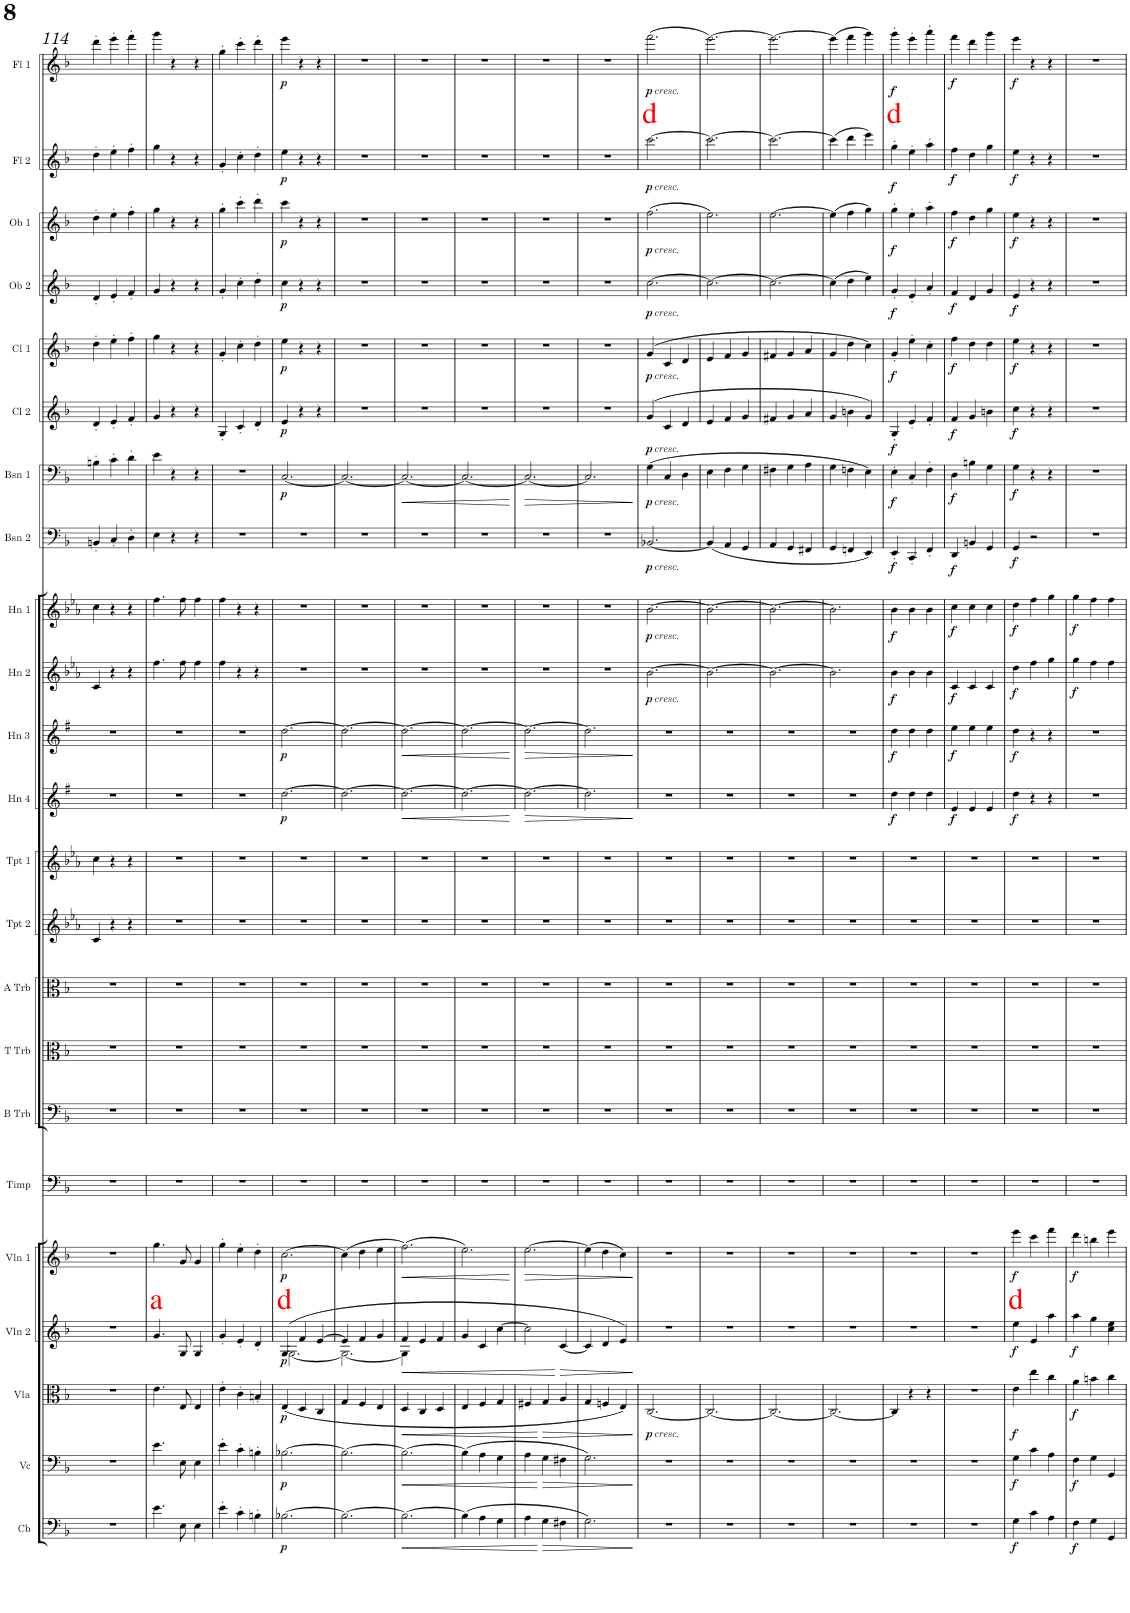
**kern	**dynam	**kern	**dynam	**kern	**dynam	**kern	**dynam	**kern	**text	**dynam	**kern	**kern	**kern	**kern	**kern	**kern	**kern	**dynam	**kern	**dynam	**kern	**dynam	**kern	**dynam	**kern	**dynam	**kern	**dynam	**kern	**dynam	**kern	**dynam	**kern	**dynam	**kern	**dynam	**kern	**dynam	**kern	**text	**dynam
*part23	*part23	*part22	*part22	*part21	*part21	*part20	*part20	*part19	*part19	*part19	*part18	*part17	*part16	*part15	*part14	*part13	*part12	*part12	*part11	*part11	*part10	*part10	*part9	*part9	*part8	*part8	*part7	*part7	*part6	*part6	*part5	*part5	*part4	*part4	*part3	*part3	*part2	*part2	*part1	*part1	*part1
*staff23	*staff23	*staff22	*staff22	*staff21	*staff21	*staff20	*staff20	*staff19	*staff19	*staff19	*staff18	*staff17	*staff16	*staff15	*staff14	*staff13	*staff12	*staff12	*staff11	*staff11	*staff10	*staff10	*staff9	*staff9	*staff8	*staff8	*staff7	*staff7	*staff6	*staff6	*staff5	*staff5	*staff4	*staff4	*staff3	*staff3	*staff2	*staff2	*staff1	*staff1	*staff1
*I"Contrabass	*	*I"Violoncello	*	*I"Viola	*	*I"Violin 2	*	*I"Violin 1	*	*	*I"F, F Timpani	*I"Bass Trombone	*I"Tenor Trombone	*I"Alto Trombone	*I"D Trumpet 2	*I"D Trumpet 1	*I"Bb (basso) Horn 4	*	*I"Bb (basso) Horn 3	*	*I"D Horn 2	*	*I"D Horn 1	*	*I"Bassoon 2	*	*I"Bassoon 1	*	*I"C Clarinet 2	*	*I"C Clarinet 1	*	*I"Oboe 2	*	*I"Oboe 1	*	*I"Flute 2	*	*I"Flute 1	*	*
*I'Cb	*	*I'Vc	*	*I'Vla	*	*I'Vln 2	*	*I'Vln 1	*	*	*I'Timp	*I'B Trb	*I'T Trb	*I'A Trb	*I'Tpt 2	*I'Tpt 1	*I'Hn 4	*	*I'Hn 3	*	*I'Hn 2	*	*I'Hn 1	*	*I'Bsn 2	*	*I'Bsn 1	*	*I'Cl 2	*	*I'Cl 1	*	*I'Ob 2	*	*I'Ob 1	*	*I'Fl 2	*	*I'Fl 1	*	*
!!LO:PB:g=z
*clefF4	*	*clefF4	*	*clefC3	*	*clefG2	*	*clefG2	*	*	*clefF4	*clefF4	*clefC3	*clefC3	*clefG2	*clefG2	*clefG2	*	*clefG2	*	*clefG2	*	*clefG2	*	*clefF4	*	*clefF4	*	*clefG2	*	*clefG2	*	*clefG2	*	*clefG2	*	*clefG2	*	*clefG2	*	*
*Trd7c12	*	*	*	*	*	*	*	*	*	*	*	*	*	*	*Trd-1c-2	*Trd-1c-2	*Trd8c14	*	*Trd8c14	*	*Trd6c10	*	*Trd6c10	*	*	*	*	*	*Trd1c2	*	*Trd1c2	*	*	*	*	*	*	*	*	*	*
*k[b-]	*	*k[b-]	*	*k[b-]	*	*k[b-]	*	*k[b-]	*	*	*k[b-]	*k[b-]	*k[b-]	*k[b-]	*k[b-e-a-]	*k[b-e-a-]	*k[f#]	*	*k[f#]	*	*k[b-e-a-]	*	*k[b-e-a-]	*	*k[b-]	*	*k[b-]	*	*k[b-]	*	*k[b-]	*	*k[b-]	*	*k[b-]	*	*k[b-]	*	*k[b-]	*	*
*M3/4	*	*M3/4	*	*M3/4	*	*M3/4	*	*M3/4	*	*	*M3/4	*M3/4	*M3/4	*M3/4	*M3/4	*M3/4	*M3/4	*	*M3/4	*	*M3/4	*	*M3/4	*	*M3/4	*	*M3/4	*	*M3/4	*	*M3/4	*	*M3/4	*	*M3/4	*	*M3/4	*	*M3/4	*	*
=114	=114	=114	=114	=114	=114	=114	=114	=114	=114	=114	=114	=114	=114	=114	=114	=114	=114	=114	=114	=114	=114	=114	=114	=114	=114	=114	=114	=114	=114	=114	=114	=114	=114	=114	=114	=114	=114	=114	=114	=114	=114
2.r	.	2.r	.	2.r	.	2.r	.	2.r	.	.	2.r	2.r	2.r	2.r	4c/	4cc\	2.r	.	2.r	.	4c/	.	4cc\	.	4BBn'/	.	4Bn'\	.	4d'/	.	4dd'\	.	4d'/	.	4dd'\	.	4dd'\	.	4ddd'\	.	.
.	.	.	.	.	.	.	.	.	.	.	.	.	.	.	4r	4r	.	.	.	.	4r	.	4r	.	4C'/	.	4c'\	.	4e'/	.	4ee'\	.	4e'/	.	4ee'\	.	4ee'\	.	4eee'\	.	.
.	.	.	.	.	.	.	.	.	.	.	.	.	.	.	4r	4r	.	.	.	.	4r	.	4r	.	4D'\	.	4d'\	.	4f'/	.	4ff'\	.	4f'/	.	4ff'\	.	4ff'\	.	4fff'\	.	.
=115	=115	=115	=115	=115	=115	=115	=115	=115	=115	=115	=115	=115	=115	=115	=115	=115	=115	=115	=115	=115	=115	=115	=115	=115	=115	=115	=115	=115	=115	=115	=115	=115	=115	=115	=115	=115	=115	=115	=115	=115	=115
!	!	!	!	!	!	!	!	!	!LO:LY:b:color=#FF0000	!	!	!	!	!	!	!	!	!	!	!	!	!	!	!	!	!	!	!	!	!	!	!	!	!	!	!	!	!	!	!	!
4.e\	.	4.e\	.	4.e\	.	4.g/	.	4.gg\	a	.	2.r	2.r	2.r	2.r	2.r	2.r	2.r	.	2.r	.	4.ff\	.	4.ff\	.	4E\	.	4e\	.	4g/	.	4gg\	.	4g/	.	4gg\	.	4gg\	.	4ggg\	.	.
.	.	.	.	.	.	.	.	.	.	.	.	.	.	.	.	.	.	.	.	.	.	.	.	.	4r	.	4r	.	4r	.	4r	.	4r	.	4r	.	4r	.	4r	.	.
8E\	.	8E\	.	8E/	.	8G/	.	8g/	.	.	.	.	.	.	.	.	.	.	.	.	8ff\	.	8ff\	.	.	.	.	.	.	.	.	.	.	.	.	.	.	.	.	.	.
4E\	.	4E\	.	4E/	.	4G/	.	4g/	.	.	.	.	.	.	.	.	.	.	.	.	4ff\	.	4ff\	.	4r	.	4r	.	4r	.	4r	.	4r	.	4r	.	4r	.	4r	.	.
=116	=116	=116	=116	=116	=116	=116	=116	=116	=116	=116	=116	=116	=116	=116	=116	=116	=116	=116	=116	=116	=116	=116	=116	=116	=116	=116	=116	=116	=116	=116	=116	=116	=116	=116	=116	=116	=116	=116	=116	=116	=116
4e'\	.	4e'\	.	4e'\	.	4g'/	.	4gg'\	.	.	2.r	2.r	2.r	2.r	2.r	2.r	2.r	.	2.r	.	4ff\	.	4ff\	.	2.r	.	2.r	.	4G'/	.	4g'/	.	4g'/	.	4gg'\	.	4g'/	.	4gg'\	.	.
4c'\	.	4c'\	.	4c'\	.	4e'/	.	4ee'\	.	.	.	.	.	.	.	.	.	.	.	.	4r	.	4r	.	.	.	.	.	4c'/	.	4cc'\	.	4cc'\	.	4ccc'\	.	4cc'\	.	4ccc'\	.	.
4Bn'\	.	4Bn'\	.	4Bn'/	.	4d'/	.	4dd'\	.	.	.	.	.	.	.	.	.	.	.	.	4r	.	4r	.	.	.	.	.	4d'/	.	4dd'\	.	4dd'\	.	4ddd'\	.	4dd'\	.	4ddd'\	.	.
=117	=117	=117	=117	=117	=117	=117	=117	=117	=117	=117	=117	=117	=117	=117	=117	=117	=117	=117	=117	=117	=117	=117	=117	=117	=117	=117	=117	=117	=117	=117	=117	=117	=117	=117	=117	=117	=117	=117	=117	=117	=117
*	*	*	*	*	*	*^	*	*	*	*	*	*	*	*	*	*	*	*	*	*	*	*	*	*	*	*	*	*	*	*	*	*	*	*	*	*	*	*	*	*	*
!	!LO:DY:b	!	!LO:DY:b	!	!LO:DY:b	!	!	!LO:DY:b	!	!LO:LY:b:color=#FF0000	!LO:DY:b	!	!	!	!	!	!	!	!LO:DY:b	!	!LO:DY:b	!	!	!	!	!	!	!	!LO:DY:b	!	!LO:DY:b	!	!LO:DY:b	!	!LO:DY:b	!	!LO:DY:b	!	!LO:DY:b	!	!	!LO:DY:b
[2.B-X\	p	[2.B-X\	p	(4E/	p	(4G/	[2.G\	p	[2.cc\	d	p	2.r	2.r	2.r	2.r	2.r	2.r	[2.dd\	p	[2.dd\	p	2.r	.	2.r	.	2.r	.	[2.C/	p	4e/	p	4ee\	p	4cc\	p	4ccc\	p	4ee\	p	4eee\	.	p
.	.	.	.	4D/	.	4f/	.	.	.	.	.	.	.	.	.	.	.	.	.	.	.	.	.	.	.	.	.	.	.	4r	.	4r	.	4r	.	4r	.	4r	.	4r	.	.
.	.	.	.	4C/	.	[4e/	.	.	.	.	.	.	.	.	.	.	.	.	.	.	.	.	.	.	.	.	.	.	.	4r	.	4r	.	4r	.	4r	.	4r	.	4r	.	.
=118	=118	=118	=118	=118	=118	=118	=118	=118	=118	=118	=118	=118	=118	=118	=118	=118	=118	=118	=118	=118	=118	=118	=118	=118	=118	=118	=118	=118	=118	=118	=118	=118	=118	=118	=118	=118	=118	=118	=118	=118	=118	=118
2.B-\_	.	2.B-\_	.	4G/	.	4e/]	2.G\_	.	(4cc\]	.	.	2.r	2.r	2.r	2.r	2.r	2.r	2.dd\_	.	2.dd\_	.	2.r	.	2.r	.	2.r	.	2.C/_	.	2.r	.	2.r	.	2.r	.	2.r	.	2.r	.	2.r	.	.
.	.	.	.	4F/	.	4f/	.	.	4dd\	.	.	.	.	.	.	.	.	.	.	.	.	.	.	.	.	.	.	.	.	.	.	.	.	.	.	.	.	.	.	.	.	.
.	.	.	.	4E/	.	4g/	.	.	4ee\	.	.	.	.	.	.	.	.	.	.	.	.	.	.	.	.	.	.	.	.	.	.	.	.	.	.	.	.	.	.	.	.	.
=119	=119	=119	=119	=119	=119	=119	=119	=119	=119	=119	=119	=119	=119	=119	=119	=119	=119	=119	=119	=119	=119	=119	=119	=119	=119	=119	=119	=119	=119	=119	=119	=119	=119	=119	=119	=119	=119	=119	=119	=119	=119	=119
!	!LO:HP:b	!	!LO:HP:b	!	!LO:HP:b	!	!	!LO:HP:b	!	!	!LO:HP:b	!	!	!	!	!	!	!	!LO:HP:b	!	!LO:HP:b	!	!	!	!	!	!	!	!LO:HP:b	!	!	!	!	!	!	!	!	!	!	!	!	!
2.B-\_	<	2.B-\_	<	4D/	<	4f/	4G\]	<	(2.ff\)	.	<	2.r	2.r	2.r	2.r	2.r	2.r	2.dd\_	<	2.dd\_	<	2.r	.	2.r	.	2.r	.	2.C/_	<	2.r	.	2.r	.	2.r	.	2.r	.	2.r	.	2.r	.	.
.	.	.	.	4C/	.	4e/	2ryy	.	.	.	.	.	.	.	.	.	.	.	.	.	.	.	.	.	.	.	.	.	.	.	.	.	.	.	.	.	.	.	.	.	.	.
.	.	.	.	4D/	.	4f/	.	.	.	.	.	.	.	.	.	.	.	.	.	.	.	.	.	.	.	.	.	.	.	.	.	.	.	.	.	.	.	.	.	.	.	.
*	*	*	*	*	*	*v	*v	*	*	*	*	*	*	*	*	*	*	*	*	*	*	*	*	*	*	*	*	*	*	*	*	*	*	*	*	*	*	*	*	*	*	*
=120	=120	=120	=120	=120	=120	=120	=120	=120	=120	=120	=120	=120	=120	=120	=120	=120	=120	=120	=120	=120	=120	=120	=120	=120	=120	=120	=120	=120	=120	=120	=120	=120	=120	=120	=120	=120	=120	=120	=120	=120	=120
(4B-\]	.	(4B-\]	.	4E/	.	4g/	.	2.ee\)	.	.	2.r	2.r	2.r	2.r	2.r	2.r	2.dd\_	.	2.dd\_	.	2.r	.	2.r	.	2.r	.	2.C/_	.	2.r	.	2.r	.	2.r	.	2.r	.	2.r	.	2.r	.	.
4A\	.	4A\	.	4F/	.	4c/	.	.	.	.	.	.	.	.	.	.	.	.	.	.	.	.	.	.	.	.	.	.	.	.	.	.	.	.	.	.	.	.	.	.	.
4G\	.	4G\	.	4G/	.	[4cc\	.	.	.	.	.	.	.	.	.	.	.	.	.	.	.	.	.	.	.	.	.	.	.	.	.	.	.	.	.	.	.	.	.	.	.
.	.	.	.	.	.	.	.	.	.	[	.	.	.	.	.	.	.	[	.	[	.	.	.	.	.	.	.	[	.	.	.	.	.	.	.	.	.	.	.	.	.
=121	=121	=121	=121	=121	=121	=121	=121	=121	=121	=121	=121	=121	=121	=121	=121	=121	=121	=121	=121	=121	=121	=121	=121	=121	=121	=121	=121	=121	=121	=121	=121	=121	=121	=121	=121	=121	=121	=121	=121	=121	=121
!	!	!	!	!	!	!	!	!	!	!LO:HP:b	!	!	!	!	!	!	!	!LO:HP:b	!	!LO:HP:b	!	!	!	!	!	!	!	!LO:HP:b	!	!	!	!	!	!	!	!	!	!	!	!	!
4A\	.	4A\	.	4F#X/	.	2cc\]	.	[2.ee\	.	>	2.r	2.r	2.r	2.r	2.r	2.r	2.dd\_	>	2.dd\_	>	2.r	.	2.r	.	2.r	.	2.C/_	>	2.r	.	2.r	.	2.r	.	2.r	.	2.r	.	2.r	.	.
!	!LO:HP:n=1:b	!	!LO:HP:n=1:b	!	!LO:HP:n=1:b	!	!	!	!	!	!	!	!	!	!	!	!	!	!	!	!	!	!	!	!	!	!	!	!	!	!	!	!	!	!	!	!	!	!	!	!
4G\	[ >	4G\	[ >	4G/	[ >	.	.	.	.	.	.	.	.	.	.	.	.	.	.	.	.	.	.	.	.	.	.	.	.	.	.	.	.	.	.	.	.	.	.	.	.
!	!	!	!	!	!	!	!LO:HP:n=1:b	!	!	!	!	!	!	!	!	!	!	!	!	!	!	!	!	!	!	!	!	!	!	!	!	!	!	!	!	!	!	!	!	!	!
4F#X\	.	4F#X\	.	4A/	.	[4c/	[ >	.	.	.	.	.	.	.	.	.	.	.	.	.	.	.	.	.	.	.	.	.	.	.	.	.	.	.	.	.	.	.	.	.	.
=122	=122	=122	=122	=122	=122	=122	=122	=122	=122	=122	=122	=122	=122	=122	=122	=122	=122	=122	=122	=122	=122	=122	=122	=122	=122	=122	=122	=122	=122	=122	=122	=122	=122	=122	=122	=122	=122	=122	=122	=122	=122
2.G\)	.	2.G\)	.	4G/	.	4c/]	.	(4ee\]	.	.	2.r	2.r	2.r	2.r	2.r	2.r	2.dd\]	.	2.dd\]	.	2.r	.	2.r	.	2.r	.	2.C/]	.	2.r	.	2.r	.	2.r	.	2.r	.	2.r	.	2.r	.	.
.	.	.	.	4Fn/	.	4d/	.	4dd\	.	.	.	.	.	.	.	.	.	.	.	.	.	.	.	.	.	.	.	.	.	.	.	.	.	.	.	.	.	.	.	.	.
.	.	.	.	4E/)	.	4e/)	.	4cc\)	.	.	.	.	.	.	.	.	.	.	.	.	.	.	.	.	.	.	.	.	.	.	.	.	.	.	.	.	.	.	.	.	.
.	]	.	]	.	]	.	]	.	.	]	.	.	.	.	.	.	.	]	.	]	.	.	.	.	.	.	.	]	.	.	.	.	.	.	.	.	.	.	.	.	.
=123	=123	=123	=123	=123	=123	=123	=123	=123	=123	=123	=123	=123	=123	=123	=123	=123	=123	=123	=123	=123	=123	=123	=123	=123	=123	=123	=123	=123	=123	=123	=123	=123	=123	=123	=123	=123	=123	=123	=123	=123	=123
!	!	!	!	!	!	!	!	!	!	!	!	!	!	!	!	!	!	!	!	!	!	!	!	!	!	!	!	!	!	!	!	!	!	!	!	!	!	!	!LO:TX:b:i:t=cresc.	!	!
!	!	!	!	!	!	!	!	!	!	!	!	!	!	!	!	!	!	!	!	!	!	!	!	!	!	!	!	!	!	!	!	!	!	!	!	!	!LO:TX:b:i:t=cresc.	!	!	!	!
!	!	!	!	!	!	!	!	!	!	!	!	!	!	!	!	!	!	!	!	!	!	!	!	!	!	!	!	!	!	!	!	!	!	!	!LO:TX:b:i:t=cresc.	!	!	!	!	!	!
!	!	!	!	!	!	!	!	!	!	!	!	!	!	!	!	!	!	!	!	!	!	!	!	!	!	!	!	!	!	!	!	!	!LO:TX:b:i:t=cresc.	!	!	!	!	!	!	!	!
!	!	!	!	!	!	!	!	!	!	!	!	!	!	!	!	!	!	!	!	!	!	!	!	!	!	!	!	!	!	!	!LO:TX:b:i:t=cresc.	!	!	!	!	!	!	!	!	!	!
!	!	!	!	!	!	!	!	!	!	!	!	!	!	!	!	!	!	!	!	!	!	!	!	!	!	!	!	!	!LO:TX:b:i:t=cresc.	!	!	!	!	!	!	!	!	!	!	!	!
!	!	!	!	!	!	!	!	!	!	!	!	!	!	!	!	!	!	!	!	!	!	!	!	!	!	!	!LO:TX:b:i:t=cresc.	!	!	!	!	!	!	!	!	!	!	!	!	!	!
!	!	!	!	!	!	!	!	!	!	!	!	!	!	!	!	!	!	!	!	!	!	!	!	!	!LO:TX:b:i:t=cresc.	!	!	!	!	!	!	!	!	!	!	!	!	!	!	!	!
!	!	!	!	!	!	!	!	!	!	!	!	!	!	!	!	!	!	!	!	!	!	!	!LO:TX:b:i:t=cresc.	!	!	!	!	!	!	!	!	!	!	!	!	!	!	!	!	!	!
!	!	!	!	!	!	!	!	!	!	!	!	!	!	!	!	!	!	!	!	!	!LO:TX:b:i:t=cresc.	!	!	!	!	!	!	!	!	!	!	!	!	!	!	!	!	!	!	!	!
!	!	!	!	!LO:TX:b:i:t=cresc.	!	!	!	!	!	!	!	!	!	!	!	!	!	!	!	!	!	!	!	!	!	!	!	!	!	!	!	!	!	!	!	!	!	!	!	!	!
!	!	!	!	!	!LO:DY:b	!	!	!	!	!	!	!	!	!	!	!	!	!	!	!	!	!LO:DY:b	!	!LO:DY:b	!	!LO:DY:b	!	!LO:DY:b	!	!LO:DY:b	!	!LO:DY:b	!	!LO:DY:b	!	!LO:DY:b	!	!LO:DY:b	!	!LO:LY:b:color=#FF0000	!LO:DY:b
2.r	.	2.r	.	[2.C/	p	2.r	.	2.r	.	.	2.r	2.r	2.r	2.r	2.r	2.r	2.r	.	2.r	.	[2.b-\	p	[2.b-\	p	[2.BB-X/	p	(4G\	p	(4g/	p	(4g/	p	[2.cc\	p	(2.ff\	p	[2.ccc\	p	(2.fff\	d	p
.	.	.	.	.	.	.	.	.	.	.	.	.	.	.	.	.	.	.	.	.	.	.	.	.	.	.	4C/	.	4c/	.	4c/	.	.	.	.	.	.	.	.	.	.
.	.	.	.	.	.	.	.	.	.	.	.	.	.	.	.	.	.	.	.	.	.	.	.	.	.	.	4D\	.	4d/	.	4d/	.	.	.	.	.	.	.	.	.	.
=124	=124	=124	=124	=124	=124	=124	=124	=124	=124	=124	=124	=124	=124	=124	=124	=124	=124	=124	=124	=124	=124	=124	=124	=124	=124	=124	=124	=124	=124	=124	=124	=124	=124	=124	=124	=124	=124	=124	=124	=124	=124
2.r	.	2.r	.	2.C/_	.	2.r	.	2.r	.	.	2.r	2.r	2.r	2.r	2.r	2.r	2.r	.	2.r	.	2.b-\_	.	2.b-\_	.	(4BB-/]	.	4E\	.	4e/	.	4e/	.	2.cc\_	.	2.ee\)	.	2.ccc\_	.	[2.eee\)	.	.
.	.	.	.	.	.	.	.	.	.	.	.	.	.	.	.	.	.	.	.	.	.	.	.	.	4AA/	.	4F\	.	4f/	.	4f/	.	.	.	.	.	.	.	.	.	.
.	.	.	.	.	.	.	.	.	.	.	.	.	.	.	.	.	.	.	.	.	.	.	.	.	4GG/	.	4G\	.	4g/	.	4g/	.	.	.	.	.	.	.	.	.	.
=125	=125	=125	=125	=125	=125	=125	=125	=125	=125	=125	=125	=125	=125	=125	=125	=125	=125	=125	=125	=125	=125	=125	=125	=125	=125	=125	=125	=125	=125	=125	=125	=125	=125	=125	=125	=125	=125	=125	=125	=125	=125
2.r	.	2.r	.	2.C/_	.	2.r	.	2.r	.	.	2.r	2.r	2.r	2.r	2.r	2.r	2.r	.	2.r	.	2.b-\_	.	2.b-\_	.	4AA/	.	4F#X\	.	4f#X/	.	4f#X/	.	2.cc\_	.	[2.ee\	.	2.ccc\_	.	2.eee\_	.	.
.	.	.	.	.	.	.	.	.	.	.	.	.	.	.	.	.	.	.	.	.	.	.	.	.	4GG/	.	4G\	.	4g/	.	4g/	.	.	.	.	.	.	.	.	.	.
.	.	.	.	.	.	.	.	.	.	.	.	.	.	.	.	.	.	.	.	.	.	.	.	.	4FF#X/	.	4A\	.	4a/	.	4a/	.	.	.	.	.	.	.	.	.	.
=126	=126	=126	=126	=126	=126	=126	=126	=126	=126	=126	=126	=126	=126	=126	=126	=126	=126	=126	=126	=126	=126	=126	=126	=126	=126	=126	=126	=126	=126	=126	=126	=126	=126	=126	=126	=126	=126	=126	=126	=126	=126
2.r	.	2.r	.	2.C/_	.	2.r	.	2.r	.	.	2.r	2.r	2.r	2.r	2.r	2.r	2.r	.	2.r	.	2.b-\]	.	2.b-\]	.	4GG/	.	4G\	.	4g/	.	4g/	.	(4cc\]	.	(4ee\]	.	(4ccc\]	.	(4eee\]	.	.
.	.	.	.	.	.	.	.	.	.	.	.	.	.	.	.	.	.	.	.	.	.	.	.	.	4FFn/	.	4Fn\	.	4bn\	.	4dd\	.	4dd\	.	4ff\	.	4ddd\	.	4fff\	.	.
.	.	.	.	.	.	.	.	.	.	.	.	.	.	.	.	.	.	.	.	.	.	.	.	.	4EE/)	.	4E\)	.	4g/)	.	4cc\)	.	4ee\)	.	4gg\)	.	4eee\)	.	4ggg\)	.	.
=127	=127	=127	=127	=127	=127	=127	=127	=127	=127	=127	=127	=127	=127	=127	=127	=127	=127	=127	=127	=127	=127	=127	=127	=127	=127	=127	=127	=127	=127	=127	=127	=127	=127	=127	=127	=127	=127	=127	=127	=127	=127
!	!	!	!	!	!	!	!	!	!	!	!	!	!	!	!	!	!	!LO:DY:b	!	!LO:DY:b	!	!LO:DY:b	!	!LO:DY:b	!	!LO:DY:b	!	!LO:DY:b	!	!LO:DY:b	!	!LO:DY:b	!	!LO:DY:b	!	!LO:DY:b	!	!LO:DY:b	!	!LO:LY:b:color=#FF0000	!LO:DY:b
2.r	.	2.r	.	4C/]	.	2.r	.	2.r	.	.	2.r	2.r	2.r	2.r	2.r	2.r	4dd\	f	4dd\	f	4b-\	f	4b-\	f	4EE'/	f	4E'\	f	4G'/	f	4g'/	f	4g'/	f	4gg'\	f	4gg'\	f	4ggg'\	d	f
.	.	.	.	4r	.	.	.	.	.	.	.	.	.	.	.	.	4dd\	.	4dd\	.	4b-\	.	4b-\	.	4CC'/	.	4C'/	.	4e'/	.	4ee'\	.	4e'/	.	4ee'\	.	4ee'\	.	4eee'\	.	.
.	.	.	.	4r	.	.	.	.	.	.	.	.	.	.	.	.	4dd\	.	4dd\	.	4b-\	.	4b-\	.	4FF'/	.	4F'\	.	4f'/	.	4cc'\	.	4a'/	.	4aa'\	.	4aa'\	.	4aaa'\	.	.
=128	=128	=128	=128	=128	=128	=128	=128	=128	=128	=128	=128	=128	=128	=128	=128	=128	=128	=128	=128	=128	=128	=128	=128	=128	=128	=128	=128	=128	=128	=128	=128	=128	=128	=128	=128	=128	=128	=128	=128	=128	=128
!	!	!	!	!	!	!	!	!	!	!	!	!	!	!	!	!	!	!LO:DY:b	!	!LO:DY:b	!	!LO:DY:b	!	!LO:DY:b	!	!LO:DY:b	!	!LO:DY:b	!	!LO:DY:b	!	!LO:DY:b	!	!LO:DY:b	!	!LO:DY:b	!	!LO:DY:b	!	!	!LO:DY:b
2.r	.	2.r	.	2.r	.	2.r	.	2.r	.	.	2.r	2.r	2.r	2.r	2.r	2.r	4e/	f	4ee\	f	4c/	f	4cc\	f	4DD'/	f	4D'\	f	4f'/	f	4ff'\	f	4f'/	f	4ff'\	f	4ff'\	f	4fff'\	.	f
.	.	.	.	.	.	.	.	.	.	.	.	.	.	.	.	.	4e/	.	4ee\	.	4c/	.	4cc\	.	4BBn'/	.	4Bn'\	.	4g'/	.	4dd'\	.	4d'/	.	4dd'\	.	4dd'\	.	4ddd'\	.	.
.	.	.	.	.	.	.	.	.	.	.	.	.	.	.	.	.	4e/	.	4ee\	.	4c/	.	4cc\	.	4GG'/	.	4G'\	.	4bn'\	.	4dd'\	.	4g'/	.	4gg'\	.	4gg'\	.	4ggg'\	.	.
=129	=129	=129	=129	=129	=129	=129	=129	=129	=129	=129	=129	=129	=129	=129	=129	=129	=129	=129	=129	=129	=129	=129	=129	=129	=129	=129	=129	=129	=129	=129	=129	=129	=129	=129	=129	=129	=129	=129	=129	=129	=129
!	!LO:DY:b	!	!LO:DY:b	!	!LO:DY:b	!	!LO:DY:b	!	!LO:LY:b:color=#FF0000	!LO:DY:b	!	!	!	!	!	!	!	!LO:DY:b	!	!LO:DY:b	!	!LO:DY:b	!	!LO:DY:b	!	!LO:DY:b	!	!LO:DY:b	!	!LO:DY:b	!	!LO:DY:b	!	!LO:DY:b	!	!LO:DY:b	!	!LO:DY:b	!	!	!LO:DY:b
4G\	f	4G\	f	4e\	f	4ee\	f	4eee\	d	f	2.r	2.r	2.r	2.r	2.r	2.r	4dd\	f	4dd\	f	4dd\	f	4dd\	f	4GG'/	f	4G'\	f	4cc'\	f	4ee'\	f	4e'/	f	4ee'\	f	4ee'\	f	4eee'\	.	f
4c\	.	4c\	.	4ee\	.	4e/	.	4ccc\	.	.	.	.	.	.	.	.	4r	.	4r	.	4ff\	.	4ff\	.	2r	.	4r	.	4r	.	4r	.	4r	.	4r	.	4r	.	4r	.	.
4A\	.	4A\	.	4cc\	.	4aa\	.	4fff\	.	.	.	.	.	.	.	.	4r	.	4r	.	4gg\	.	4gg\	.	.	.	4r	.	4r	.	4r	.	4r	.	4r	.	4r	.	4r	.	.
=130	=130	=130	=130	=130	=130	=130	=130	=130	=130	=130	=130	=130	=130	=130	=130	=130	=130	=130	=130	=130	=130	=130	=130	=130	=130	=130	=130	=130	=130	=130	=130	=130	=130	=130	=130	=130	=130	=130	=130	=130	=130
!	!LO:DY:b	!	!LO:DY:b	!	!LO:DY:b	!	!LO:DY:b	!	!	!LO:DY:b	!	!	!	!	!	!	!	!	!	!	!	!LO:DY:b	!	!LO:DY:b	!	!	!	!	!	!	!	!	!	!	!	!	!	!	!	!	!
4F\	f	4F\	f	4a\	f	4aa\	f	4ddd\	.	f	2.r	2.r	2.r	2.r	2.r	2.r	2.r	.	2.r	.	4gg\	f	4gg\	f	2.r	.	2.r	.	2.r	.	2.r	.	2.r	.	2.r	.	2.r	.	2.r	.	.
4G\	.	4G\	.	4bn\	.	4gg\	.	4bbn\	.	.	.	.	.	.	.	.	.	.	.	.	4ff\	.	4ff\	.	.	.	.	.	.	.	.	.	.	.	.	.	.	.	.	.	.
4GG/	.	4GG/	.	4cc\	.	4cc\ 4ee\	.	4eee\	.	.	.	.	.	.	.	.	.	.	.	.	4ff\	.	4ff\	.	.	.	.	.	.	.	.	.	.	.	.	.	.	.	.	.	.
=	=	=	=	=	=	=	=	=	=	=	=	=	=	=	=	=	=	=	=	=	=	=	=	=	=	=	=	=	=	=	=	=	=	=	=	=	=	=	=	=	=
*-	*-	*-	*-	*-	*-	*-	*-	*-	*-	*-	*-	*-	*-	*-	*-	*-	*-	*-	*-	*-	*-	*-	*-	*-	*-	*-	*-	*-	*-	*-	*-	*-	*-	*-	*-	*-	*-	*-	*-	*-	*-
